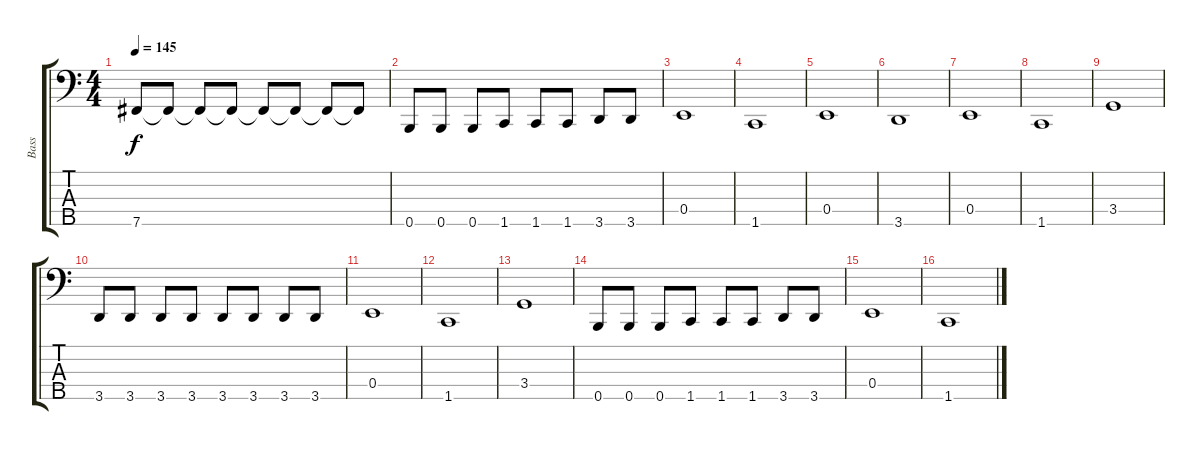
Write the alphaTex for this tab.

\track ("Bass" "Bass") {instrument electricbasspick}
\staff {score tabs}
\tuning (G2 D2 A1 E1 B0) {hide}
\ts (4 4)
\tempo 145
\clef f4
\ks c
7.5.8{dy f} 7.5{t}.8 7.5{t}.8 7.5{t}.8 7.5{t}.8 7.5{t}.8 7.5{t}.8 7.5{t}.8 |
0.5.8 0.5.8 0.5.8 1.5.8 1.5.8 1.5.8 3.5.8 3.5.8 |
0.4.1 |
1.5.1 |
0.4.1 |
3.5.1 |
0.4.1 |
1.5.1 |
3.4.1 |
3.5.8 3.5.8 3.5.8 3.5.8 3.5.8 3.5.8 3.5.8 3.5.8 |
0.4.1 |
1.5.1 |
3.4.1 |
0.5.8 0.5.8 0.5.8 1.5.8 1.5.8 1.5.8 3.5.8 3.5.8 |
0.4.1 |
1.5.1
